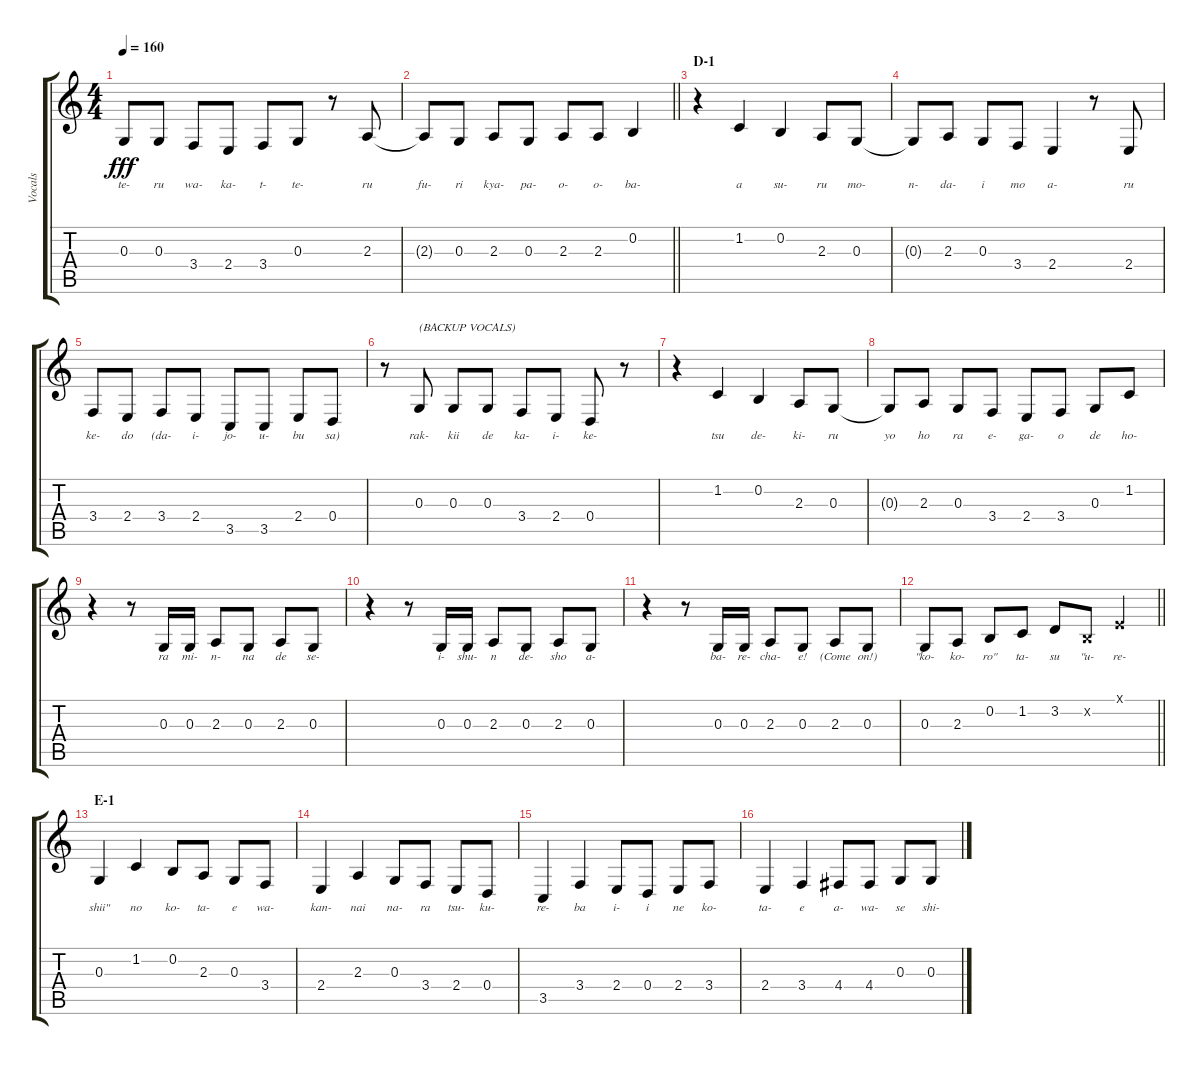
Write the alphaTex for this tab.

\track ("Vocals" "Vocals") {instrument altosax}
\staff {score tabs}
\tuning (E4 B3 G3 D3 A2 E2) {hide}
\ts (4 4)
\tempo 160
\clef g2
\ks c
0.3.8{lyrics (0 "te-") lyrics (1 "") lyrics (2 "") lyrics (3 "") lyrics (4 "") dy fff} 0.3.8{lyrics (0 "ru") lyrics (1 "") lyrics (2 "") lyrics (3 "") lyrics (4 "")} 3.4.8{lyrics (0 "wa-") lyrics (1 "") lyrics (2 "") lyrics (3 "") lyrics (4 "")} 2.4.8{lyrics (0 "ka-") lyrics (1 "") lyrics (2 "") lyrics (3 "") lyrics (4 "")} 3.4.8{lyrics (0 "t-") lyrics (1 "") lyrics (2 "") lyrics (3 "") lyrics (4 "")} 0.3.8{lyrics (0 "te-") lyrics (1 "") lyrics (2 "") lyrics (3 "") lyrics (4 "")} r.8 2.3.8{lyrics (0 "ru") lyrics (1 "") lyrics (2 "") lyrics (3 "") lyrics (4 "")} |
\barLineRight lightlight
2.3{t}.8{lyrics (0 "fu-") lyrics (1 "") lyrics (2 "") lyrics (3 "") lyrics (4 "")} 0.3.8{lyrics (0 "ri") lyrics (1 "") lyrics (2 "") lyrics (3 "") lyrics (4 "")} 2.3.8{lyrics (0 "kya-") lyrics (1 "") lyrics (2 "") lyrics (3 "") lyrics (4 "")} 0.3.8{lyrics (0 "pa-") lyrics (1 "") lyrics (2 "") lyrics (3 "") lyrics (4 "")} 2.3.8{lyrics (0 "o-") lyrics (1 "") lyrics (2 "") lyrics (3 "") lyrics (4 "")} 2.3.8{lyrics (0 "o-") lyrics (1 "") lyrics (2 "") lyrics (3 "") lyrics (4 "")} 0.2.4{lyrics (0 "ba-") lyrics (1 "") lyrics (2 "") lyrics (3 "") lyrics (4 "")} |
\section ("" "D-1")
r.4 1.2.4{lyrics (0 "a") lyrics (1 "") lyrics (2 "") lyrics (3 "") lyrics (4 "")} 0.2.4{lyrics (0 "su-") lyrics (1 "") lyrics (2 "") lyrics (3 "") lyrics (4 "")} 2.3.8{lyrics (0 "ru") lyrics (1 "") lyrics (2 "") lyrics (3 "") lyrics (4 "")} 0.3.8{lyrics (0 "mo-") lyrics (1 "") lyrics (2 "") lyrics (3 "") lyrics (4 "")} |
0.3{t}.8{lyrics (0 "n-") lyrics (1 "") lyrics (2 "") lyrics (3 "") lyrics (4 "")} 2.3.8{lyrics (0 "da-") lyrics (1 "") lyrics (2 "") lyrics (3 "") lyrics (4 "")} 0.3.8{lyrics (0 "i") lyrics (1 "") lyrics (2 "") lyrics (3 "") lyrics (4 "")} 3.4.8{lyrics (0 "mo") lyrics (1 "") lyrics (2 "") lyrics (3 "") lyrics (4 "")} 2.4.4{lyrics (0 "a-") lyrics (1 "") lyrics (2 "") lyrics (3 "") lyrics (4 "")} r.8 2.4.8{lyrics (0 "ru") lyrics (1 "") lyrics (2 "") lyrics (3 "") lyrics (4 "")} |
3.4.8{lyrics (0 "ke-") lyrics (1 "") lyrics (2 "") lyrics (3 "") lyrics (4 "")} 2.4.8{lyrics (0 "do") lyrics (1 "") lyrics (2 "") lyrics (3 "") lyrics (4 "")} 3.4.8{lyrics (0 "(da-") lyrics (1 "") lyrics (2 "") lyrics (3 "") lyrics (4 "")} 2.4.8{lyrics (0 "i-") lyrics (1 "") lyrics (2 "") lyrics (3 "") lyrics (4 "")} 3.5.8{lyrics (0 "jo-") lyrics (1 "") lyrics (2 "") lyrics (3 "") lyrics (4 "")} 3.5.8{lyrics (0 "u-") lyrics (1 "") lyrics (2 "") lyrics (3 "") lyrics (4 "")} 2.4.8{lyrics (0 "bu") lyrics (1 "") lyrics (2 "") lyrics (3 "") lyrics (4 "")} 0.4.8{lyrics (0 "sa)") lyrics (1 "") lyrics (2 "") lyrics (3 "") lyrics (4 "")} |
r.8 0.3.8{txt "(BACKUP VOCALS)" lyrics (0 "rak-") lyrics (1 "") lyrics (2 "") lyrics (3 "") lyrics (4 "")} 0.3.8{lyrics (0 "kii") lyrics (1 "") lyrics (2 "") lyrics (3 "") lyrics (4 "")} 0.3.8{lyrics (0 "de") lyrics (1 "") lyrics (2 "") lyrics (3 "") lyrics (4 "")} 3.4.8{lyrics (0 "ka-") lyrics (1 "") lyrics (2 "") lyrics (3 "") lyrics (4 "")} 2.4.8{lyrics (0 "i-") lyrics (1 "") lyrics (2 "") lyrics (3 "") lyrics (4 "")} 0.4.8{lyrics (0 "ke-") lyrics (1 "") lyrics (2 "") lyrics (3 "") lyrics (4 "")} r.8 |
r.4 1.2.4{lyrics (0 "tsu") lyrics (1 "") lyrics (2 "") lyrics (3 "") lyrics (4 "")} 0.2.4{lyrics (0 "de-") lyrics (1 "") lyrics (2 "") lyrics (3 "") lyrics (4 "")} 2.3.8{lyrics (0 "ki-") lyrics (1 "") lyrics (2 "") lyrics (3 "") lyrics (4 "")} 0.3.8{lyrics (0 "ru") lyrics (1 "") lyrics (2 "") lyrics (3 "") lyrics (4 "")} |
0.3{t}.8{lyrics (0 "yo") lyrics (1 "") lyrics (2 "") lyrics (3 "") lyrics (4 "")} 2.3.8{lyrics (0 "ho") lyrics (1 "") lyrics (2 "") lyrics (3 "") lyrics (4 "")} 0.3.8{lyrics (0 "ra") lyrics (1 "") lyrics (2 "") lyrics (3 "") lyrics (4 "")} 3.4.8{lyrics (0 "e-") lyrics (1 "") lyrics (2 "") lyrics (3 "") lyrics (4 "")} 2.4.8{lyrics (0 "ga-") lyrics (1 "") lyrics (2 "") lyrics (3 "") lyrics (4 "")} 3.4.8{lyrics (0 "o") lyrics (1 "") lyrics (2 "") lyrics (3 "") lyrics (4 "")} 0.3.8{lyrics (0 "de") lyrics (1 "") lyrics (2 "") lyrics (3 "") lyrics (4 "")} 1.2.8{lyrics (0 "ho-") lyrics (1 "") lyrics (2 "") lyrics (3 "") lyrics (4 "")} |
r.4 r.8 0.3.16{lyrics (0 "ra") lyrics (1 "") lyrics (2 "") lyrics (3 "") lyrics (4 "")} 0.3.16{lyrics (0 "mi-") lyrics (1 "") lyrics (2 "") lyrics (3 "") lyrics (4 "")} 2.3.8{lyrics (0 "n-") lyrics (1 "") lyrics (2 "") lyrics (3 "") lyrics (4 "")} 0.3.8{lyrics (0 "na") lyrics (1 "") lyrics (2 "") lyrics (3 "") lyrics (4 "")} 2.3.8{lyrics (0 "de") lyrics (1 "") lyrics (2 "") lyrics (3 "") lyrics (4 "")} 0.3.8{lyrics (0 "se-") lyrics (1 "") lyrics (2 "") lyrics (3 "") lyrics (4 "")} |
r.4 r.8 0.3.16{lyrics (0 "i-") lyrics (1 "") lyrics (2 "") lyrics (3 "") lyrics (4 "")} 0.3.16{lyrics (0 "shu-") lyrics (1 "") lyrics (2 "") lyrics (3 "") lyrics (4 "")} 2.3.8{lyrics (0 "n") lyrics (1 "") lyrics (2 "") lyrics (3 "") lyrics (4 "")} 0.3.8{lyrics (0 "de-") lyrics (1 "") lyrics (2 "") lyrics (3 "") lyrics (4 "")} 2.3.8{lyrics (0 "sho") lyrics (1 "") lyrics (2 "") lyrics (3 "") lyrics (4 "")} 0.3.8{lyrics (0 "a-") lyrics (1 "") lyrics (2 "") lyrics (3 "") lyrics (4 "")} |
r.4 r.8 0.3.16{lyrics (0 "ba-") lyrics (1 "") lyrics (2 "") lyrics (3 "") lyrics (4 "")} 0.3.16{lyrics (0 "re-") lyrics (1 "") lyrics (2 "") lyrics (3 "") lyrics (4 "")} 2.3.8{lyrics (0 "cha-") lyrics (1 "") lyrics (2 "") lyrics (3 "") lyrics (4 "")} 0.3.8{lyrics (0 "e!") lyrics (1 "") lyrics (2 "") lyrics (3 "") lyrics (4 "")} 2.3.8{lyrics (0 "(Come") lyrics (1 "") lyrics (2 "") lyrics (3 "") lyrics (4 "")} 0.3.8{lyrics (0 "on!)") lyrics (1 "") lyrics (2 "") lyrics (3 "") lyrics (4 "")} |
\barLineRight lightlight
0.3.8{lyrics (0 "\"ko-") lyrics (1 "") lyrics (2 "") lyrics (3 "") lyrics (4 "")} 2.3.8{lyrics (0 "ko-") lyrics (1 "") lyrics (2 "") lyrics (3 "") lyrics (4 "")} 0.2.8{lyrics (0 "ro\"") lyrics (1 "") lyrics (2 "") lyrics (3 "") lyrics (4 "")} 1.2.8{lyrics (0 "ta-") lyrics (1 "") lyrics (2 "") lyrics (3 "") lyrics (4 "")} 3.2.8{lyrics (0 "su") lyrics (1 "") lyrics (2 "") lyrics (3 "") lyrics (4 "")} 0.2{x}.8{lyrics (0 "\"u-") lyrics (1 "") lyrics (2 "") lyrics (3 "") lyrics (4 "")} 0.1{x}.4{lyrics (0 "re-") lyrics (1 "") lyrics (2 "") lyrics (3 "") lyrics (4 "")} |
\section ("" "E-1")
0.3.4{lyrics (0 "shii\"") lyrics (1 "") lyrics (2 "") lyrics (3 "") lyrics (4 "")} 1.2.4{lyrics (0 "no") lyrics (1 "") lyrics (2 "") lyrics (3 "") lyrics (4 "")} 0.2.8{lyrics (0 "ko-") lyrics (1 "") lyrics (2 "") lyrics (3 "") lyrics (4 "")} 2.3.8{lyrics (0 "ta-") lyrics (1 "") lyrics (2 "") lyrics (3 "") lyrics (4 "")} 0.3.8{lyrics (0 "e") lyrics (1 "") lyrics (2 "") lyrics (3 "") lyrics (4 "")} 3.4.8{lyrics (0 "wa-") lyrics (1 "") lyrics (2 "") lyrics (3 "") lyrics (4 "")} |
2.4.4{lyrics (0 "kan-") lyrics (1 "") lyrics (2 "") lyrics (3 "") lyrics (4 "")} 2.3.4{lyrics (0 "nai") lyrics (1 "") lyrics (2 "") lyrics (3 "") lyrics (4 "")} 0.3.8{lyrics (0 "na-") lyrics (1 "") lyrics (2 "") lyrics (3 "") lyrics (4 "")} 3.4.8{lyrics (0 "ra") lyrics (1 "") lyrics (2 "") lyrics (3 "") lyrics (4 "")} 2.4.8{lyrics (0 "tsu-") lyrics (1 "") lyrics (2 "") lyrics (3 "") lyrics (4 "")} 0.4.8{lyrics (0 "ku-") lyrics (1 "") lyrics (2 "") lyrics (3 "") lyrics (4 "")} |
3.5.4{lyrics (0 "re-") lyrics (1 "") lyrics (2 "") lyrics (3 "") lyrics (4 "")} 3.4.4{lyrics (0 "ba") lyrics (1 "") lyrics (2 "") lyrics (3 "") lyrics (4 "")} 2.4.8{lyrics (0 "i-") lyrics (1 "") lyrics (2 "") lyrics (3 "") lyrics (4 "")} 0.4.8{lyrics (0 "i") lyrics (1 "") lyrics (2 "") lyrics (3 "") lyrics (4 "")} 2.4.8{lyrics (0 "ne") lyrics (1 "") lyrics (2 "") lyrics (3 "") lyrics (4 "")} 3.4.8{lyrics (0 "ko-") lyrics (1 "") lyrics (2 "") lyrics (3 "") lyrics (4 "")} |
2.4.4{lyrics (0 "ta-") lyrics (1 "") lyrics (2 "") lyrics (3 "") lyrics (4 "")} 3.4.4{lyrics (0 "e") lyrics (1 "") lyrics (2 "") lyrics (3 "") lyrics (4 "")} 4.4.8{lyrics (0 "a-") lyrics (1 "") lyrics (2 "") lyrics (3 "") lyrics (4 "")} 4.4.8{lyrics (0 "wa-") lyrics (1 "") lyrics (2 "") lyrics (3 "") lyrics (4 "")} 0.3.8{lyrics (0 "se") lyrics (1 "") lyrics (2 "") lyrics (3 "") lyrics (4 "")} 0.3.8{lyrics (0 "shi-") lyrics (1 "") lyrics (2 "") lyrics (3 "") lyrics (4 "")}
